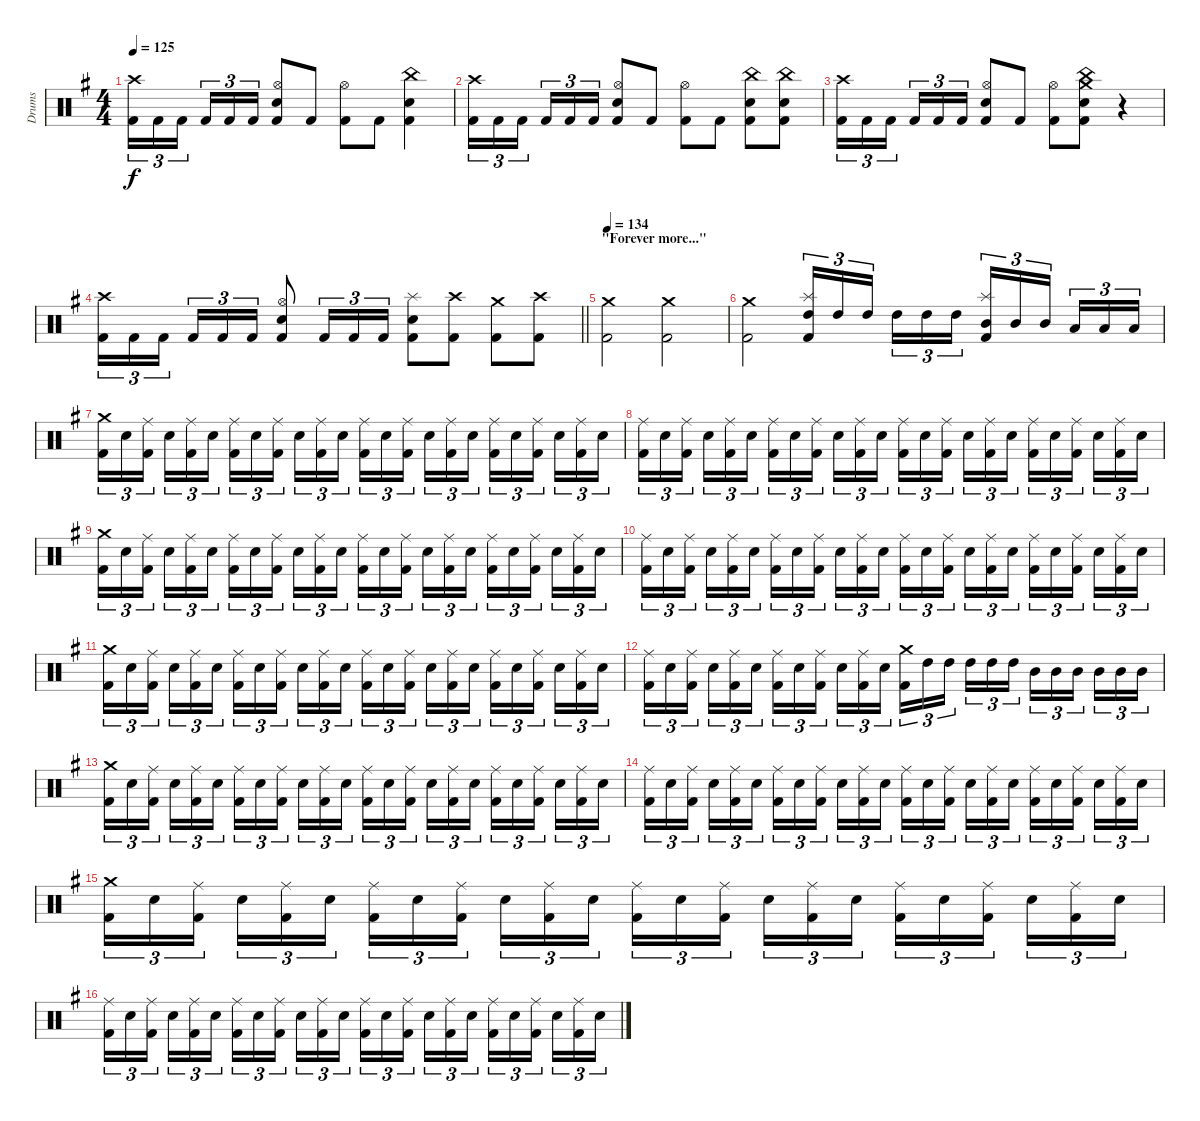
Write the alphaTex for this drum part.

\track ("Drums" "Drums") {instrument percussion}
\staff {score}
\articulation defaults
\ts (4 4)
\tempo 125
\clef neutral
\ks g
("Crash high (hit)" "Kick (hit) 2").16{tu (3 2) dy f} "Kick (hit) 2".16{tu (3 2)} "Kick (hit) 2".16{tu (3 2)} "Kick (hit) 2".16{tu (3 2)} "Kick (hit) 2".16{tu (3 2)} "Kick (hit) 2".16{tu (3 2)} ("Hi-Hat (open)" "Electric Snare (hit)" "Kick (hit) 2").8 "Kick (hit) 2".8 ("Hi-Hat (open)" "Kick (hit) 2").8 "Kick (hit) 2".8 ("China (hit)" "Electric Snare (hit)" "Kick (hit) 2").4 |
("Crash high (hit)" "Kick (hit) 2").16{tu (3 2)} "Kick (hit) 2".16{tu (3 2)} "Kick (hit) 2".16{tu (3 2)} "Kick (hit) 2".16{tu (3 2)} "Kick (hit) 2".16{tu (3 2)} "Kick (hit) 2".16{tu (3 2)} ("Hi-Hat (open)" "Electric Snare (hit)" "Kick (hit) 2").8 "Kick (hit) 2".8 ("Hi-Hat (open)" "Kick (hit) 2").8 "Kick (hit) 2".8 ("China (hit)" "Electric Snare (hit)" "Kick (hit) 2").8 ("China (hit)" "Electric Snare (hit)" "Kick (hit) 2").8 |
("Crash high (hit)" "Kick (hit) 2").16{tu (3 2)} "Kick (hit) 2".16{tu (3 2)} "Kick (hit) 2".16{tu (3 2)} "Kick (hit) 2".16{tu (3 2)} "Kick (hit) 2".16{tu (3 2)} "Kick (hit) 2".16{tu (3 2)} ("Hi-Hat (open)" "Electric Snare (hit)" "Kick (hit) 2").8 "Kick (hit) 2".8 ("Hi-Hat (open)" "Kick (hit) 2").8 ("China (hit)" "Crash medium (hit)" "Electric Snare (hit)" "Kick (hit) 2").8 r.4 |
\barLineRight lightlight
("Crash high (hit)" "Kick (hit) 2").16{tu (3 2)} "Kick (hit) 2".16{tu (3 2)} "Kick (hit) 2".16{tu (3 2)} "Kick (hit) 2".16{tu (3 2)} "Kick (hit) 2".16{tu (3 2)} "Kick (hit) 2".16{tu (3 2)} ("Hi-Hat (open)" "Electric Snare (hit)" "Kick (hit) 2").8 "Kick (hit) 2".16{tu (3 2)} "Kick (hit) 2".16{tu (3 2)} "Kick (hit) 2".16{tu (3 2)} ("Splash (hit)" "Electric Snare (hit)" "Kick (hit) 2").8 ("Crash high (hit)" "Kick (hit) 2").8 ("Crash medium (hit)" "Kick (hit) 2").8 ("Crash high (hit)" "Kick (hit) 2").8 |
\section ("" "\"Forever more...\"")
\tempo 134
("Crash medium (hit)" "Kick (hit) 2").2 ("Crash medium (hit)" "Kick (hit) 2").2 |
("Crash medium (hit)" "Kick (hit) 2").2 ("Splash (hit)" "High Tom (hit)" "Kick (hit) 2").16{tu (3 2)} "High Tom (hit)".16{tu (3 2)} "High Tom (hit)".16{tu (3 2)} "High Tom (hit)".16{tu (3 2)} "High Tom (hit)".16{tu (3 2)} "High Tom (hit)".16{tu (3 2)} ("Splash (hit)" "Mid Tom (hit)" "Kick (hit) 2").16{tu (3 2)} "Mid Tom (hit)".16{tu (3 2)} "Mid Tom (hit)".16{tu (3 2)} "Low Tom (hit)".16{tu (3 2)} "Low Tom (hit)".16{tu (3 2)} "Low Tom (hit)".16{tu (3 2)} |
("Crash medium (hit)" "Kick (hit) 2").16{tu (3 2)} "Electric Snare (hit)".16{tu (3 2)} ("Ride (middle)" "Kick (hit) 2").16{tu (3 2)} "Electric Snare (hit)".16{tu (3 2)} ("Ride (middle)" "Kick (hit) 2").16{tu (3 2)} "Electric Snare (hit)".16{tu (3 2)} ("Ride (middle)" "Kick (hit) 2").16{tu (3 2)} "Electric Snare (hit)".16{tu (3 2)} ("Ride (middle)" "Kick (hit) 2").16{tu (3 2)} "Electric Snare (hit)".16{tu (3 2)} ("Ride (middle)" "Kick (hit) 2").16{tu (3 2)} "Electric Snare (hit)".16{tu (3 2)} ("Ride (middle)" "Kick (hit) 2").16{tu (3 2)} "Electric Snare (hit)".16{tu (3 2)} ("Ride (middle)" "Kick (hit) 2").16{tu (3 2)} "Electric Snare (hit)".16{tu (3 2)} ("Ride (middle)" "Kick (hit) 2").16{tu (3 2)} "Electric Snare (hit)".16{tu (3 2)} ("Ride (middle)" "Kick (hit) 2").16{tu (3 2)} "Electric Snare (hit)".16{tu (3 2)} ("Ride (middle)" "Kick (hit) 2").16{tu (3 2)} "Electric Snare (hit)".16{tu (3 2)} ("Ride (middle)" "Kick (hit) 2").16{tu (3 2)} "Electric Snare (hit)".16{tu (3 2)} |
("Ride (middle)" "Kick (hit) 2").16{tu (3 2)} "Electric Snare (hit)".16{tu (3 2)} ("Ride (middle)" "Kick (hit) 2").16{tu (3 2)} "Electric Snare (hit)".16{tu (3 2)} ("Ride (middle)" "Kick (hit) 2").16{tu (3 2)} "Electric Snare (hit)".16{tu (3 2)} ("Ride (middle)" "Kick (hit) 2").16{tu (3 2)} "Electric Snare (hit)".16{tu (3 2)} ("Ride (middle)" "Kick (hit) 2").16{tu (3 2)} "Electric Snare (hit)".16{tu (3 2)} ("Ride (middle)" "Kick (hit) 2").16{tu (3 2)} "Electric Snare (hit)".16{tu (3 2)} ("Ride (middle)" "Kick (hit) 2").16{tu (3 2)} "Electric Snare (hit)".16{tu (3 2)} ("Ride (middle)" "Kick (hit) 2").16{tu (3 2)} "Electric Snare (hit)".16{tu (3 2)} ("Ride (middle)" "Kick (hit) 2").16{tu (3 2)} "Electric Snare (hit)".16{tu (3 2)} ("Ride (middle)" "Kick (hit) 2").16{tu (3 2)} "Electric Snare (hit)".16{tu (3 2)} ("Ride (middle)" "Kick (hit) 2").16{tu (3 2)} "Electric Snare (hit)".16{tu (3 2)} ("Ride (middle)" "Kick (hit) 2").16{tu (3 2)} "Electric Snare (hit)".16{tu (3 2)} |
("Crash medium (hit)" "Kick (hit) 2").16{tu (3 2)} "Electric Snare (hit)".16{tu (3 2)} ("Ride (middle)" "Kick (hit) 2").16{tu (3 2)} "Electric Snare (hit)".16{tu (3 2)} ("Ride (middle)" "Kick (hit) 2").16{tu (3 2)} "Electric Snare (hit)".16{tu (3 2)} ("Ride (middle)" "Kick (hit) 2").16{tu (3 2)} "Electric Snare (hit)".16{tu (3 2)} ("Ride (middle)" "Kick (hit) 2").16{tu (3 2)} "Electric Snare (hit)".16{tu (3 2)} ("Ride (middle)" "Kick (hit) 2").16{tu (3 2)} "Electric Snare (hit)".16{tu (3 2)} ("Ride (middle)" "Kick (hit) 2").16{tu (3 2)} "Electric Snare (hit)".16{tu (3 2)} ("Ride (middle)" "Kick (hit) 2").16{tu (3 2)} "Electric Snare (hit)".16{tu (3 2)} ("Ride (middle)" "Kick (hit) 2").16{tu (3 2)} "Electric Snare (hit)".16{tu (3 2)} ("Ride (middle)" "Kick (hit) 2").16{tu (3 2)} "Electric Snare (hit)".16{tu (3 2)} ("Ride (middle)" "Kick (hit) 2").16{tu (3 2)} "Electric Snare (hit)".16{tu (3 2)} ("Ride (middle)" "Kick (hit) 2").16{tu (3 2)} "Electric Snare (hit)".16{tu (3 2)} |
("Ride (middle)" "Kick (hit) 2").16{tu (3 2)} "Electric Snare (hit)".16{tu (3 2)} ("Ride (middle)" "Kick (hit) 2").16{tu (3 2)} "Electric Snare (hit)".16{tu (3 2)} ("Ride (middle)" "Kick (hit) 2").16{tu (3 2)} "Electric Snare (hit)".16{tu (3 2)} ("Ride (middle)" "Kick (hit) 2").16{tu (3 2)} "Electric Snare (hit)".16{tu (3 2)} ("Ride (middle)" "Kick (hit) 2").16{tu (3 2)} "Electric Snare (hit)".16{tu (3 2)} ("Ride (middle)" "Kick (hit) 2").16{tu (3 2)} "Electric Snare (hit)".16{tu (3 2)} ("Ride (middle)" "Kick (hit) 2").16{tu (3 2)} "Electric Snare (hit)".16{tu (3 2)} ("Ride (middle)" "Kick (hit) 2").16{tu (3 2)} "Electric Snare (hit)".16{tu (3 2)} ("Ride (middle)" "Kick (hit) 2").16{tu (3 2)} "Electric Snare (hit)".16{tu (3 2)} ("Ride (middle)" "Kick (hit) 2").16{tu (3 2)} "Electric Snare (hit)".16{tu (3 2)} ("Ride (middle)" "Kick (hit) 2").16{tu (3 2)} "Electric Snare (hit)".16{tu (3 2)} ("Ride (middle)" "Kick (hit) 2").16{tu (3 2)} "Electric Snare (hit)".16{tu (3 2)} |
("Crash medium (hit)" "Kick (hit) 2").16{tu (3 2)} "Electric Snare (hit)".16{tu (3 2)} ("Ride (middle)" "Kick (hit) 2").16{tu (3 2)} "Electric Snare (hit)".16{tu (3 2)} ("Ride (middle)" "Kick (hit) 2").16{tu (3 2)} "Electric Snare (hit)".16{tu (3 2)} ("Ride (middle)" "Kick (hit) 2").16{tu (3 2)} "Electric Snare (hit)".16{tu (3 2)} ("Ride (middle)" "Kick (hit) 2").16{tu (3 2)} "Electric Snare (hit)".16{tu (3 2)} ("Ride (middle)" "Kick (hit) 2").16{tu (3 2)} "Electric Snare (hit)".16{tu (3 2)} ("Ride (middle)" "Kick (hit) 2").16{tu (3 2)} "Electric Snare (hit)".16{tu (3 2)} ("Ride (middle)" "Kick (hit) 2").16{tu (3 2)} "Electric Snare (hit)".16{tu (3 2)} ("Ride (middle)" "Kick (hit) 2").16{tu (3 2)} "Electric Snare (hit)".16{tu (3 2)} ("Ride (middle)" "Kick (hit) 2").16{tu (3 2)} "Electric Snare (hit)".16{tu (3 2)} ("Ride (middle)" "Kick (hit) 2").16{tu (3 2)} "Electric Snare (hit)".16{tu (3 2)} ("Ride (middle)" "Kick (hit) 2").16{tu (3 2)} "Electric Snare (hit)".16{tu (3 2)} |
("Ride (middle)" "Kick (hit) 2").16{tu (3 2)} "Electric Snare (hit)".16{tu (3 2)} ("Ride (middle)" "Kick (hit) 2").16{tu (3 2)} "Electric Snare (hit)".16{tu (3 2)} ("Ride (middle)" "Kick (hit) 2").16{tu (3 2)} "Electric Snare (hit)".16{tu (3 2)} ("Ride (middle)" "Kick (hit) 2").16{tu (3 2)} "Electric Snare (hit)".16{tu (3 2)} ("Ride (middle)" "Kick (hit) 2").16{tu (3 2)} "Electric Snare (hit)".16{tu (3 2)} ("Ride (middle)" "Kick (hit) 2").16{tu (3 2)} "Electric Snare (hit)".16{tu (3 2)} ("Crash medium (hit)" "Kick (hit) 2").16{tu (3 2)} "High Tom (hit)".16{tu (3 2)} "High Tom (hit)".16{tu (3 2)} "High Tom (hit)".16{tu (3 2)} "High Tom (hit)".16{tu (3 2)} "High Tom (hit)".16{tu (3 2)} "Mid Tom (hit)".16{tu (3 2)} "Mid Tom (hit)".16{tu (3 2)} "Mid Tom (hit)".16{tu (3 2)} "Mid Tom (hit)".16{tu (3 2)} "Mid Tom (hit)".16{tu (3 2)} "Mid Tom (hit)".16{tu (3 2)} |
("Crash medium (hit)" "Kick (hit) 2").16{tu (3 2)} "Electric Snare (hit)".16{tu (3 2)} ("Ride (middle)" "Kick (hit) 2").16{tu (3 2)} "Electric Snare (hit)".16{tu (3 2)} ("Ride (middle)" "Kick (hit) 2").16{tu (3 2)} "Electric Snare (hit)".16{tu (3 2)} ("Ride (middle)" "Kick (hit) 2").16{tu (3 2)} "Electric Snare (hit)".16{tu (3 2)} ("Ride (middle)" "Kick (hit) 2").16{tu (3 2)} "Electric Snare (hit)".16{tu (3 2)} ("Ride (middle)" "Kick (hit) 2").16{tu (3 2)} "Electric Snare (hit)".16{tu (3 2)} ("Ride (middle)" "Kick (hit) 2").16{tu (3 2)} "Electric Snare (hit)".16{tu (3 2)} ("Ride (middle)" "Kick (hit) 2").16{tu (3 2)} "Electric Snare (hit)".16{tu (3 2)} ("Ride (middle)" "Kick (hit) 2").16{tu (3 2)} "Electric Snare (hit)".16{tu (3 2)} ("Ride (middle)" "Kick (hit) 2").16{tu (3 2)} "Electric Snare (hit)".16{tu (3 2)} ("Ride (middle)" "Kick (hit) 2").16{tu (3 2)} "Electric Snare (hit)".16{tu (3 2)} ("Ride (middle)" "Kick (hit) 2").16{tu (3 2)} "Electric Snare (hit)".16{tu (3 2)} |
("Ride (middle)" "Kick (hit) 2").16{tu (3 2)} "Electric Snare (hit)".16{tu (3 2)} ("Ride (middle)" "Kick (hit) 2").16{tu (3 2)} "Electric Snare (hit)".16{tu (3 2)} ("Ride (middle)" "Kick (hit) 2").16{tu (3 2)} "Electric Snare (hit)".16{tu (3 2)} ("Ride (middle)" "Kick (hit) 2").16{tu (3 2)} "Electric Snare (hit)".16{tu (3 2)} ("Ride (middle)" "Kick (hit) 2").16{tu (3 2)} "Electric Snare (hit)".16{tu (3 2)} ("Ride (middle)" "Kick (hit) 2").16{tu (3 2)} "Electric Snare (hit)".16{tu (3 2)} ("Ride (middle)" "Kick (hit) 2").16{tu (3 2)} "Electric Snare (hit)".16{tu (3 2)} ("Ride (middle)" "Kick (hit) 2").16{tu (3 2)} "Electric Snare (hit)".16{tu (3 2)} ("Ride (middle)" "Kick (hit) 2").16{tu (3 2)} "Electric Snare (hit)".16{tu (3 2)} ("Ride (middle)" "Kick (hit) 2").16{tu (3 2)} "Electric Snare (hit)".16{tu (3 2)} ("Ride (middle)" "Kick (hit) 2").16{tu (3 2)} "Electric Snare (hit)".16{tu (3 2)} ("Ride (middle)" "Kick (hit) 2").16{tu (3 2)} "Electric Snare (hit)".16{tu (3 2)} |
("Crash medium (hit)" "Kick (hit) 2").16{tu (3 2)} "Electric Snare (hit)".16{tu (3 2)} ("Ride (middle)" "Kick (hit) 2").16{tu (3 2)} "Electric Snare (hit)".16{tu (3 2)} ("Ride (middle)" "Kick (hit) 2").16{tu (3 2)} "Electric Snare (hit)".16{tu (3 2)} ("Ride (middle)" "Kick (hit) 2").16{tu (3 2)} "Electric Snare (hit)".16{tu (3 2)} ("Ride (middle)" "Kick (hit) 2").16{tu (3 2)} "Electric Snare (hit)".16{tu (3 2)} ("Ride (middle)" "Kick (hit) 2").16{tu (3 2)} "Electric Snare (hit)".16{tu (3 2)} ("Ride (middle)" "Kick (hit) 2").16{tu (3 2)} "Electric Snare (hit)".16{tu (3 2)} ("Ride (middle)" "Kick (hit) 2").16{tu (3 2)} "Electric Snare (hit)".16{tu (3 2)} ("Ride (middle)" "Kick (hit) 2").16{tu (3 2)} "Electric Snare (hit)".16{tu (3 2)} ("Ride (middle)" "Kick (hit) 2").16{tu (3 2)} "Electric Snare (hit)".16{tu (3 2)} ("Ride (middle)" "Kick (hit) 2").16{tu (3 2)} "Electric Snare (hit)".16{tu (3 2)} ("Ride (middle)" "Kick (hit) 2").16{tu (3 2)} "Electric Snare (hit)".16{tu (3 2)} |
("Ride (middle)" "Kick (hit) 2").16{tu (3 2)} "Electric Snare (hit)".16{tu (3 2)} ("Ride (middle)" "Kick (hit) 2").16{tu (3 2)} "Electric Snare (hit)".16{tu (3 2)} ("Ride (middle)" "Kick (hit) 2").16{tu (3 2)} "Electric Snare (hit)".16{tu (3 2)} ("Ride (middle)" "Kick (hit) 2").16{tu (3 2)} "Electric Snare (hit)".16{tu (3 2)} ("Ride (middle)" "Kick (hit) 2").16{tu (3 2)} "Electric Snare (hit)".16{tu (3 2)} ("Ride (middle)" "Kick (hit) 2").16{tu (3 2)} "Electric Snare (hit)".16{tu (3 2)} ("Ride (middle)" "Kick (hit) 2").16{tu (3 2)} "Electric Snare (hit)".16{tu (3 2)} ("Ride (middle)" "Kick (hit) 2").16{tu (3 2)} "Electric Snare (hit)".16{tu (3 2)} ("Ride (middle)" "Kick (hit) 2").16{tu (3 2)} "Electric Snare (hit)".16{tu (3 2)} ("Ride (middle)" "Kick (hit) 2").16{tu (3 2)} "Electric Snare (hit)".16{tu (3 2)} ("Ride (middle)" "Kick (hit) 2").16{tu (3 2)} "Electric Snare (hit)".16{tu (3 2)} ("Ride (middle)" "Kick (hit) 2").16{tu (3 2)} "Electric Snare (hit)".16{tu (3 2)}
